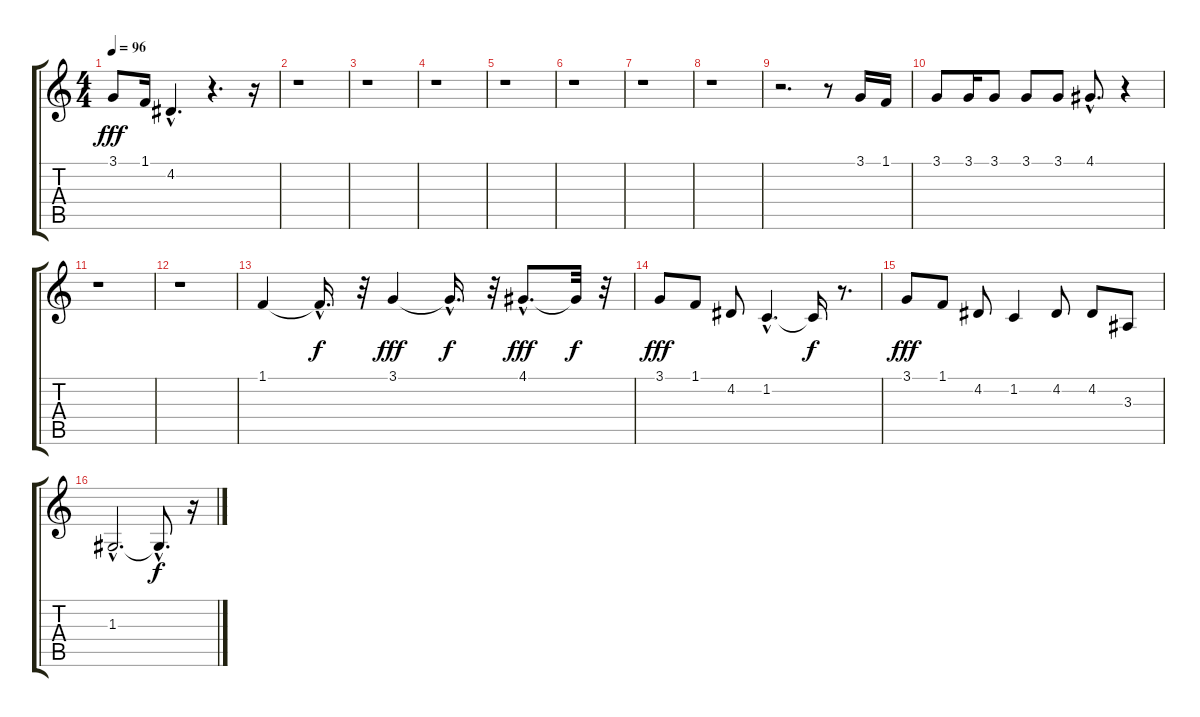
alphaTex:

\track "" {instrument honkytonkpiano}
\staff {score tabs}
\tuning (E4 B3 G3 D3 A2 E2) {hide}
\ts (4 4)
\tempo 96
\clef g2
\ks c
3.1.8{dy fff} 1.1.16 4.2{hac}.4{d} r.4{d} r.16 |
r.1 |
r.1 |
r.1 |
r.1 |
r.1 |
r.1 |
r.1 |
r.2{d} r.8 3.1.16 1.1.16 |
3.1.8 3.1.16 3.1.8 3.1.8 3.1.8 4.1{hac}.8{d} r.4 |
r.1 |
r.1 |
1.1.4 1.1{hac t}.16{d dy f} r.32 3.1.4{dy fff} 3.1{hac t}.16{d dy f} r.32 4.1{hac}.8{d dy fff} 4.1{t}.32{dy f} r.32 |
3.1.8{dy fff} 1.1.8 4.2.8 1.2{hac}.4{d} 1.2{t}.16{dy f} r.8{d} |
3.1.8{dy fff} 1.1.8 4.2.8 1.2.4 4.2.8 4.2.8 3.3.8 |
1.3{hac}.2{d} 1.3{hac t}.8{d dy f} r.16
